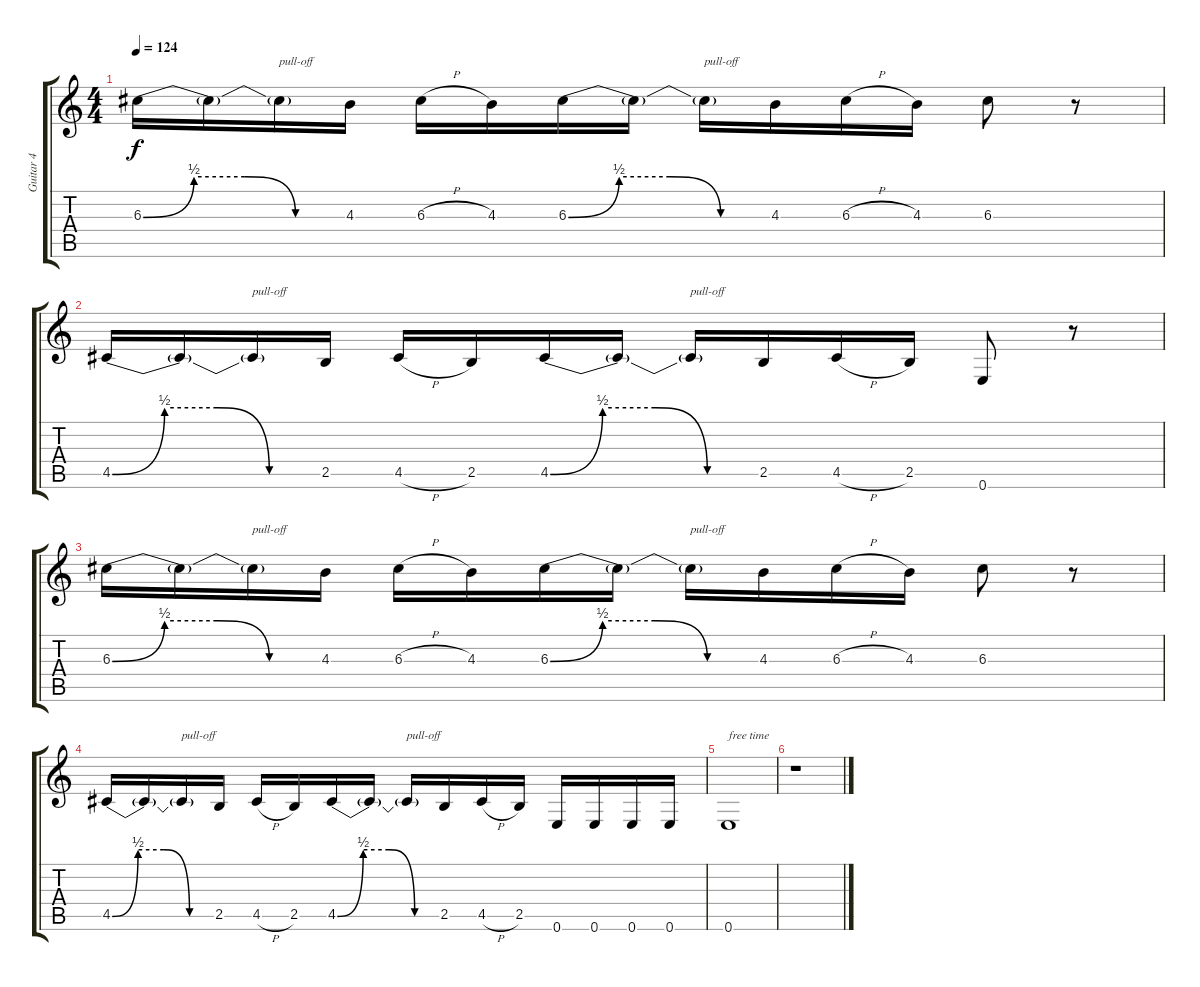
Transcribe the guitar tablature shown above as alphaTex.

\track ("Guitar 4" "Guitar 4") {instrument distortionguitar}
\staff {score tabs}
\tuning (E4 B3 G3 D3 A2 E2) {hide}
\ts (4 4)
\tempo 124
\clef g2
\ks c
6.3{be (custom 0 0 15 2 30 2 45 0 60 0)}.16{dy f} 6.3{t}.16 6.3{t}.16{txt "pull-off"} 4.3.16 6.3{h}.16 4.3.16 6.3{be (custom 0 0 15 2 30 2 45 0 60 0)}.16 6.3{t}.16 6.3{t}.16{txt "pull-off"} 4.3.16 6.3{h}.16 4.3.16 6.3.8 r.8 |
4.5{be (custom 0 0 15 2 30 2 45 0 60 0)}.16 4.5{t}.16 4.5{t}.16{txt "pull-off"} 2.5.16 4.5{h}.16 2.5.16 4.5{be (custom 0 0 15 2 30 2 45 0 60 0)}.16 4.5{t}.16 4.5{t}.16{txt "pull-off"} 2.5.16 4.5{h}.16 2.5.16 0.6.8 r.8 |
6.3{be (custom 0 0 15 2 30 2 45 0 60 0)}.16 6.3{t}.16 6.3{t}.16{txt "pull-off"} 4.3.16 6.3{h}.16 4.3.16 6.3{be (custom 0 0 15 2 30 2 45 0 60 0)}.16 6.3{t}.16 6.3{t}.16{txt "pull-off"} 4.3.16 6.3{h}.16 4.3.16 6.3.8 r.8 |
4.5{be (custom 0 0 15 2 30 2 45 0 60 0)}.16 4.5{t}.16 4.5{t}.16{txt "pull-off"} 2.5.16 4.5{h}.16 2.5.16 4.5{be (custom 0 0 15 2 30 2 45 0 60 0)}.16 4.5{t}.16 4.5{t}.16{txt "pull-off"} 2.5.16 4.5{h}.16 2.5.16 0.6.16 0.6.16 0.6.16 0.6.16 |
0.6.1{txt "free time"} |
r.1
